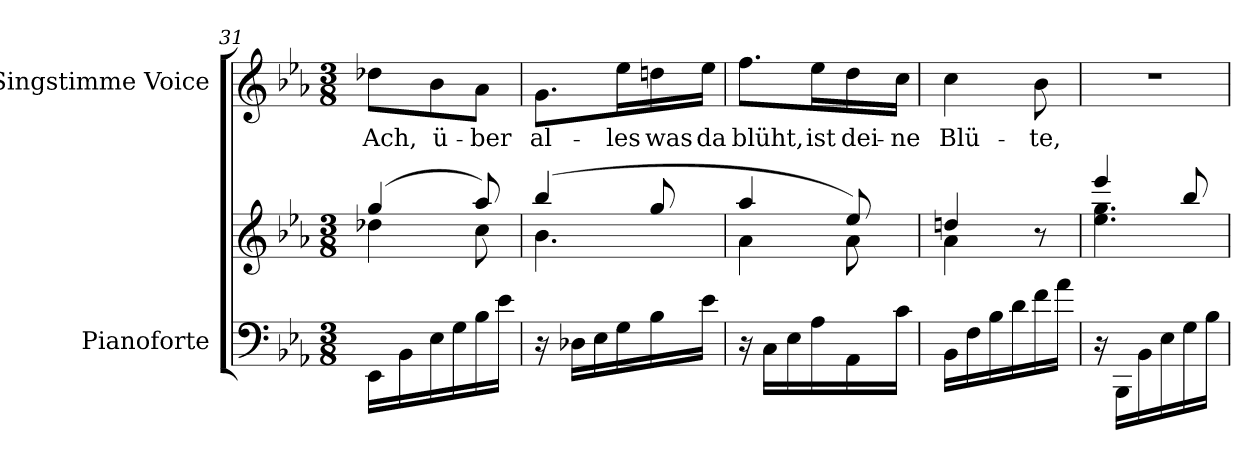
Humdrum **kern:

**kern	**kern	**kern	**text
*part2	*part2	*part1	*part1
*staff3	*staff2	*staff1	*staff1
*I"Pianoforte	*	*I"Singstimme Voice	*
*I'Pno	*	*	*
*clefF4	*clefG2	*clefG2	*
*k[b-e-a-]	*k[b-e-a-]	*k[b-e-a-]	*
*M3/8	*M3/8	*M3/8	*
=31	=31	=31	=31
*	*^	*	*
16EE-\LL	(4gg/	4dd-X\	8dd-X\L	Ach,
16BB-\	.	.	.	.
16E-\	.	.	8b-\	ü-
16G\	.	.	.	.
16B-\	8aa-/)	8cc\	8a-\J	-ber
16e-\JJ	.	.	.	.
=32	=32	=32	=32	=32
16r	(4bb-/	4.b-\	8.g\L	al-
16D-X\LL	.	.	.	.
16E-\	.	.	.	.
16G\	.	.	16ee-\L	-les
16B-\	8gg/	.	16ddn\	was
16e-\JJ	.	.	16ee-\JJ	da
=33	=33	=33	=33	=33
16r	4aa-/	4a-\	8.ff\L	blüht,
16C\LL	.	.	.	.
16E-\	.	.	.	.
16A-\	.	.	16ee-\L	ist
16AA-\	8ee-/)	8a-\	16dd\	dei-
16c\JJ	.	.	16cc\JJ	-ne
=34	=34	=34	=34	=34
16BB-\LL	4ddn/	4a-\	4cc\	Blü-
16F\	.	.	.	.
16B-\	.	.	.	.
16d\	.	.	.	.
16f\	8r	8ryy	8b-\	-te,
16a-\JJ	.	.	.	.
=35	=35	=35	=35	=35
16r	4eee-/	4.ee-\ 4.gg\	4.r	.
16BBB-\LL	.	.	.	.
16BB-\	.	.	.	.
16E-\	.	.	.	.
16G\	8bb-/	.	.	.
16B-\JJ	.	.	.	.
*	*v	*v	*	*
=	=	=	=
*-	*-	*-	*-
